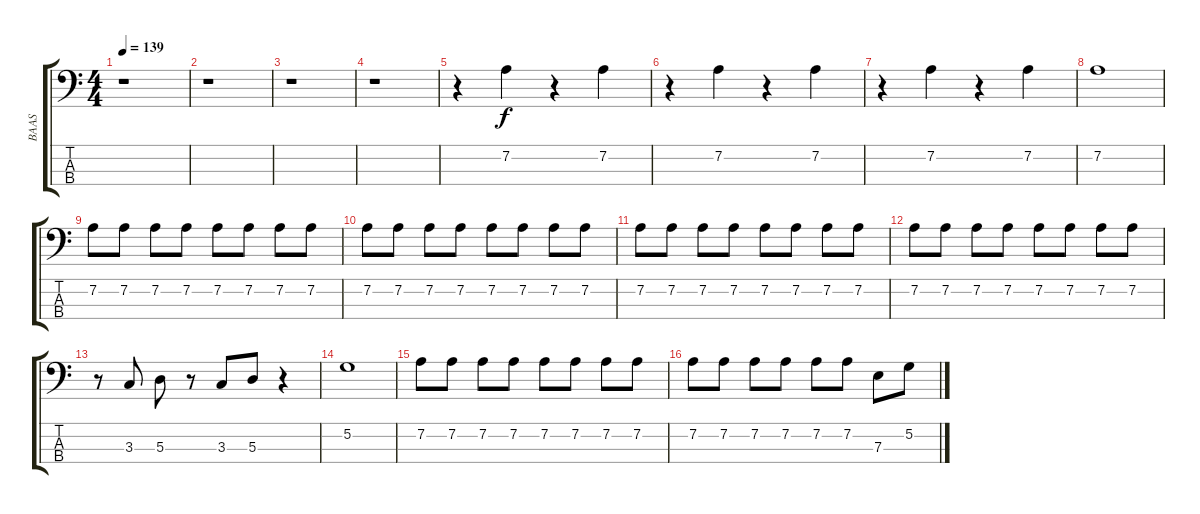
\track ("BAAS" "BAAS") {instrument electricbassfinger}
\staff {score tabs}
\tuning (G2 D2 A1 E1) {hide}
\ts (4 4)
\tempo 139
\clef f4
\ks c
r.1{dy f instrument electricbassfinger} |
r.1 |
r.1 |
r.1 |
r.4 7.2.4 r.4 7.2.4 |
r.4 7.2.4 r.4 7.2.4 |
r.4 7.2.4 r.4 7.2.4 |
7.2.1 |
7.2.8 7.2.8 7.2.8 7.2.8 7.2.8 7.2.8 7.2.8 7.2.8 |
7.2.8 7.2.8 7.2.8 7.2.8 7.2.8 7.2.8 7.2.8 7.2.8 |
7.2.8 7.2.8 7.2.8 7.2.8 7.2.8 7.2.8 7.2.8 7.2.8 |
7.2.8 7.2.8 7.2.8 7.2.8 7.2.8 7.2.8 7.2.8 7.2.8 |
r.8 3.3.8 5.3.8 r.8 3.3.8 5.3.8 r.4 |
5.2.1 |
7.2.8 7.2.8 7.2.8 7.2.8 7.2.8 7.2.8 7.2.8 7.2.8 |
7.2.8 7.2.8 7.2.8 7.2.8 7.2.8 7.2.8 7.3.8 5.2.8
